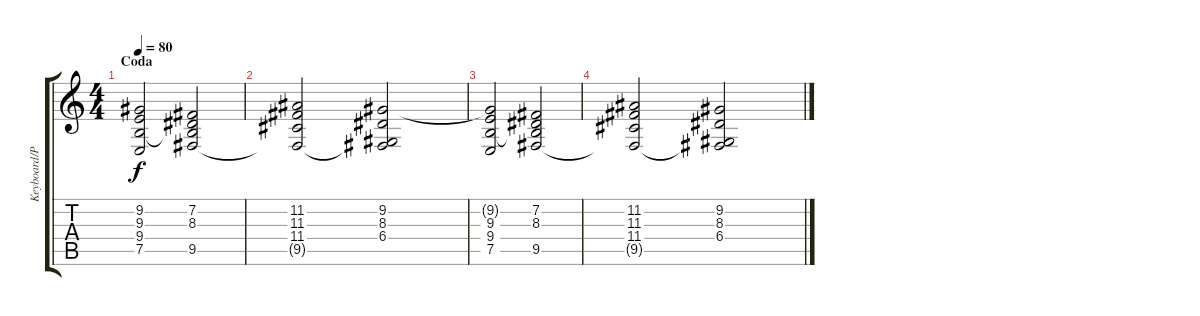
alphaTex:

\track ("Keyboard/Pad" "Keyboard/P") {instrument pad2warm}
\staff {score tabs}
\tuning (E4 B3 G3 D3 A2 E2) {hide}
\ts (4 4)
\section ("" "Coda")
\tempo 80
\clef g2
\ks c
(9.2{t} 9.3 9.4 7.5).2{dy f} (7.2 8.3 9.4{t} 9.5).2 |
(11.2 11.3 11.4 9.5{t}).2 (9.2 8.3 6.4 9.5{t}).2 |
(9.2{t} 9.3 9.4 7.5).2 (7.2 8.3 9.4{t} 9.5).2 |
(11.2 11.3 11.4 9.5{t}).2 (9.2 8.3 6.4 9.5{t}).2
